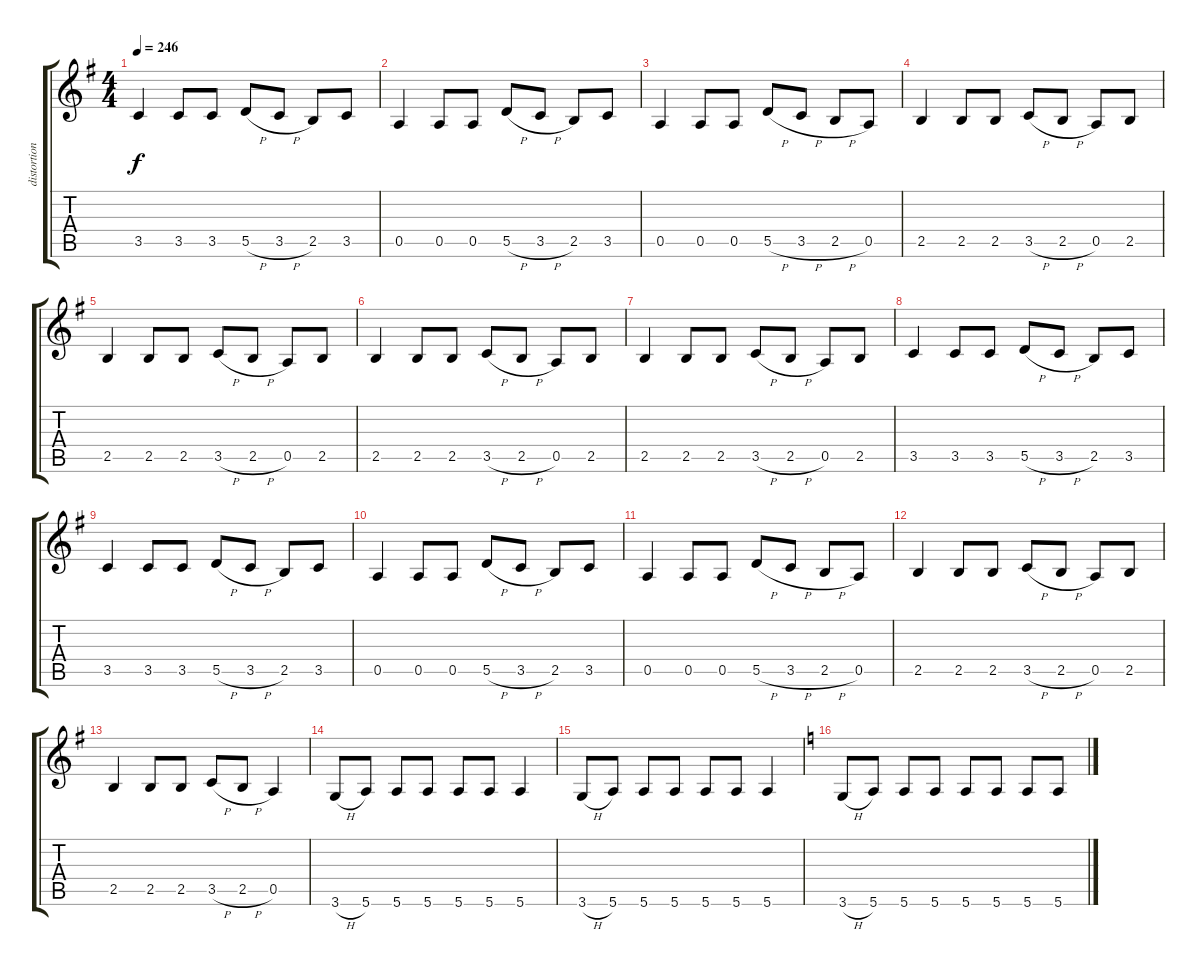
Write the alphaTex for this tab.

\track ("distortion guitar" "distortion") {instrument distortionguitar}
\staff {score tabs}
\tuning (E4 B3 G3 D3 A2 E2) {hide}
\ts (4 4)
\tempo 246
\clef g2
\ks g
3.5.4{dy f} 3.5.8 3.5.8 5.5{h}.8 3.5{h}.8 2.5.8 3.5.8 |
0.5.4 0.5.8 0.5.8 5.5{h}.8 3.5{h}.8 2.5.8 3.5.8 |
0.5.4 0.5.8 0.5.8 5.5{h}.8 3.5{h}.8 2.5{h}.8 0.5.8 |
2.5.4 2.5.8 2.5.8 3.5{h}.8 2.5{h}.8 0.5.8 2.5.8 |
2.5.4 2.5.8 2.5.8 3.5{h}.8 2.5{h}.8 0.5.8 2.5.8 |
2.5.4 2.5.8 2.5.8 3.5{h}.8 2.5{h}.8 0.5.8 2.5.8 |
2.5.4 2.5.8 2.5.8 3.5{h}.8 2.5{h}.8 0.5.8 2.5.8 |
3.5.4 3.5.8 3.5.8 5.5{h}.8 3.5{h}.8 2.5.8 3.5.8 |
3.5.4 3.5.8 3.5.8 5.5{h}.8 3.5{h}.8 2.5.8 3.5.8 |
0.5.4 0.5.8 0.5.8 5.5{h}.8 3.5{h}.8 2.5.8 3.5.8 |
0.5.4 0.5.8 0.5.8 5.5{h}.8 3.5{h}.8 2.5{h}.8 0.5.8 |
2.5.4 2.5.8 2.5.8 3.5{h}.8 2.5{h}.8 0.5.8 2.5.8 |
2.5.4 2.5.8 2.5.8 3.5{h}.8 2.5{h}.8 0.5.4 |
3.6{h}.8 5.6.8 5.6.8 5.6.8 5.6.8 5.6.8 5.6.4 |
3.6{h}.8 5.6.8 5.6.8 5.6.8 5.6.8 5.6.8 5.6.4 |
\ks c
3.6{h}.8 5.6.8 5.6.8 5.6.8 5.6.8 5.6.8 5.6.8 5.6.8
